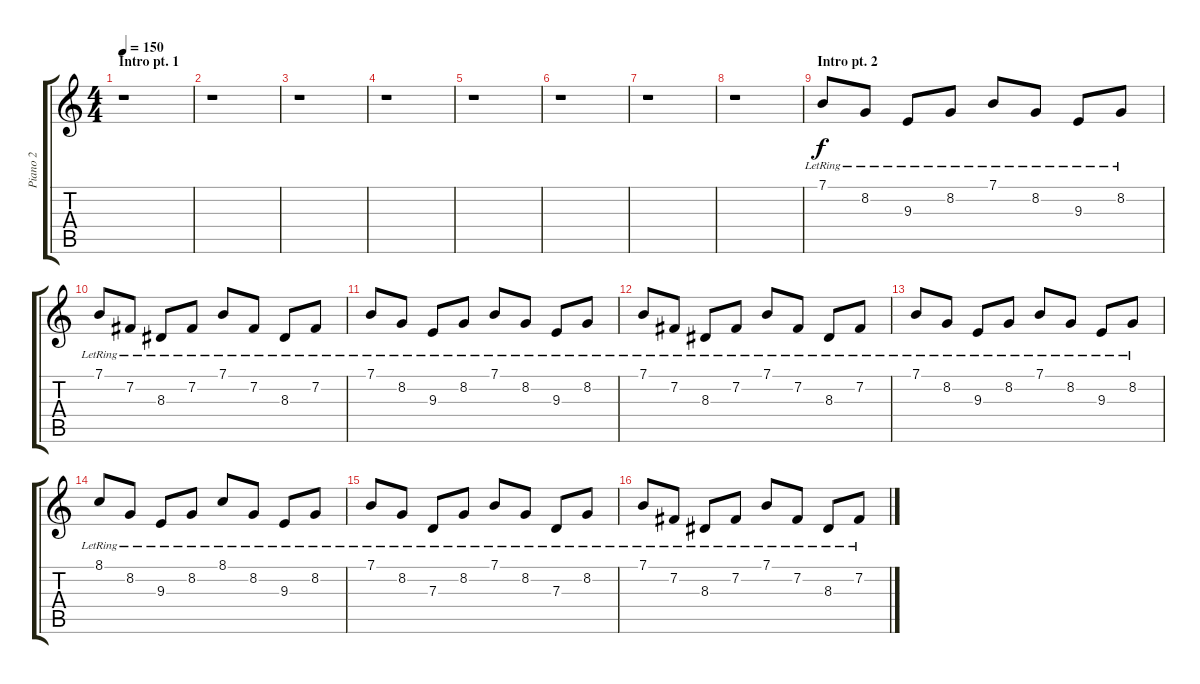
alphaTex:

\track ("Piano 2" "Piano 2") {instrument brightacousticpiano}
\staff {score tabs}
\tuning (E4 B3 G3 D3 A2 E2) {hide}
\ts (4 4)
\section ("" "Intro pt. 1")
\tempo 150
\clef g2
\ks c
r.1{dy f instrument brightacousticpiano} |
r.1 |
r.1 |
r.1 |
r.1 |
r.1 |
r.1 |
r.1 |
\section ("" "Intro pt. 2")
7.1{lr}.8 8.2{lr}.8 9.3{lr}.8 8.2{lr}.8 7.1{lr}.8 8.2{lr}.8 9.3{lr}.8 8.2{lr}.8 |
7.1{lr}.8 7.2{lr}.8 8.3{lr}.8 7.2{lr}.8 7.1{lr}.8 7.2{lr}.8 8.3{lr}.8 7.2{lr}.8 |
7.1{lr}.8 8.2{lr}.8 9.3{lr}.8 8.2{lr}.8 7.1{lr}.8 8.2{lr}.8 9.3{lr}.8 8.2{lr}.8 |
7.1{lr}.8 7.2{lr}.8 8.3{lr}.8 7.2{lr}.8 7.1{lr}.8 7.2{lr}.8 8.3{lr}.8 7.2{lr}.8 |
7.1{lr}.8 8.2{lr}.8 9.3{lr}.8 8.2{lr}.8 7.1{lr}.8 8.2{lr}.8 9.3{lr}.8 8.2{lr}.8 |
8.1{lr}.8 8.2{lr}.8 9.3{lr}.8 8.2{lr}.8 8.1{lr}.8 8.2{lr}.8 9.3{lr}.8 8.2{lr}.8 |
7.1{lr}.8 8.2{lr}.8 7.3{lr}.8 8.2{lr}.8 7.1{lr}.8 8.2{lr}.8 7.3{lr}.8 8.2{lr}.8 |
7.1{lr}.8 7.2{lr}.8 8.3{lr}.8 7.2{lr}.8 7.1{lr}.8 7.2{lr}.8 8.3{lr}.8 7.2{lr}.8
